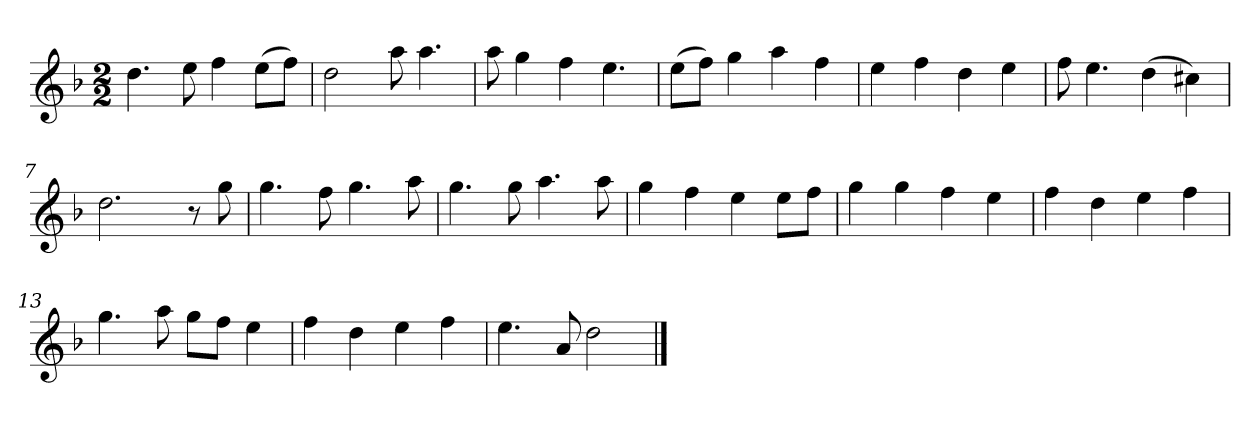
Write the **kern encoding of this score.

**kern
*part1
*staff1
*k[b-]
*M2/2
*MM120
=1
4.dd
8ee
4ff
(8eeL
8ffJ)
=2
2dd
8aa
4.aa
=3
8aa
4gg
4ff
4.ee
=4
(8eeL
8ffJ)
4gg
4aa
4ff
=5
4ee
4ff
4dd
4ee
=6
8ff
4.ee
(4dd
4cc#X)
=7
2.dd
8r
8gg
=8
4.gg
8ff
4.gg
8aa
=9
4.gg
8gg
4.aa
8aa
=10
4gg
4ff
4ee
8eeL
8ffJ
=11
4gg
4gg
4ff
4ee
=12
4ff
4dd
4ee
4ff
=13
4.gg
8aa
8ggL
8ffJ
4ee
=14
4ff
4dd
4ee
4ff
=15
4.ee
8a
2dd
==
*-
